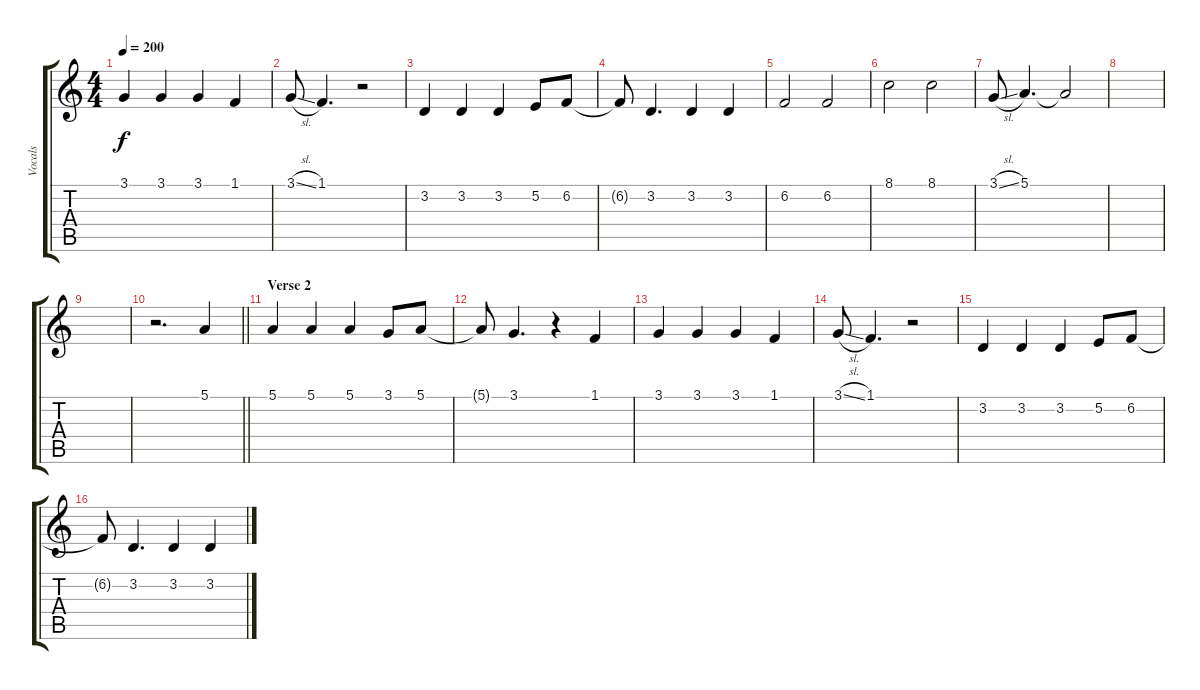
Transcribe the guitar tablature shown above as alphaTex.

\track ("Vocals" "Vocals") {instrument oboe}
\staff {score tabs}
\tuning (E4 B3 G3 D3 A2 E2) {hide}
\ts (4 4)
\tempo 200
\clef g2
\ks c
3.1.4{dy f} 3.1.4 3.1.4 1.1.4 |
3.1{sl}.8 1.1.4{d} r.2 |
3.2.4 3.2.4 3.2.4 5.2.8 6.2.8 |
6.2{t}.8 3.2.4{d} 3.2.4 3.2.4 |
6.2.2 6.2.2 |
8.1.2 8.1.2 |
3.1{sl}.8 5.1.4{d} 5.1{t}.2 |
|
|
\barLineRight lightlight
r.2{d} 5.1.4 |
\section ("" "Verse 2")
5.1.4 5.1.4 5.1.4 3.1.8 5.1.8 |
5.1{t}.8 3.1.4{d} r.4 1.1.4 |
3.1.4 3.1.4 3.1.4 1.1.4 |
3.1{sl}.8 1.1.4{d} r.2 |
3.2.4 3.2.4 3.2.4 5.2.8 6.2.8 |
6.2{t}.8 3.2.4{d} 3.2.4 3.2.4
